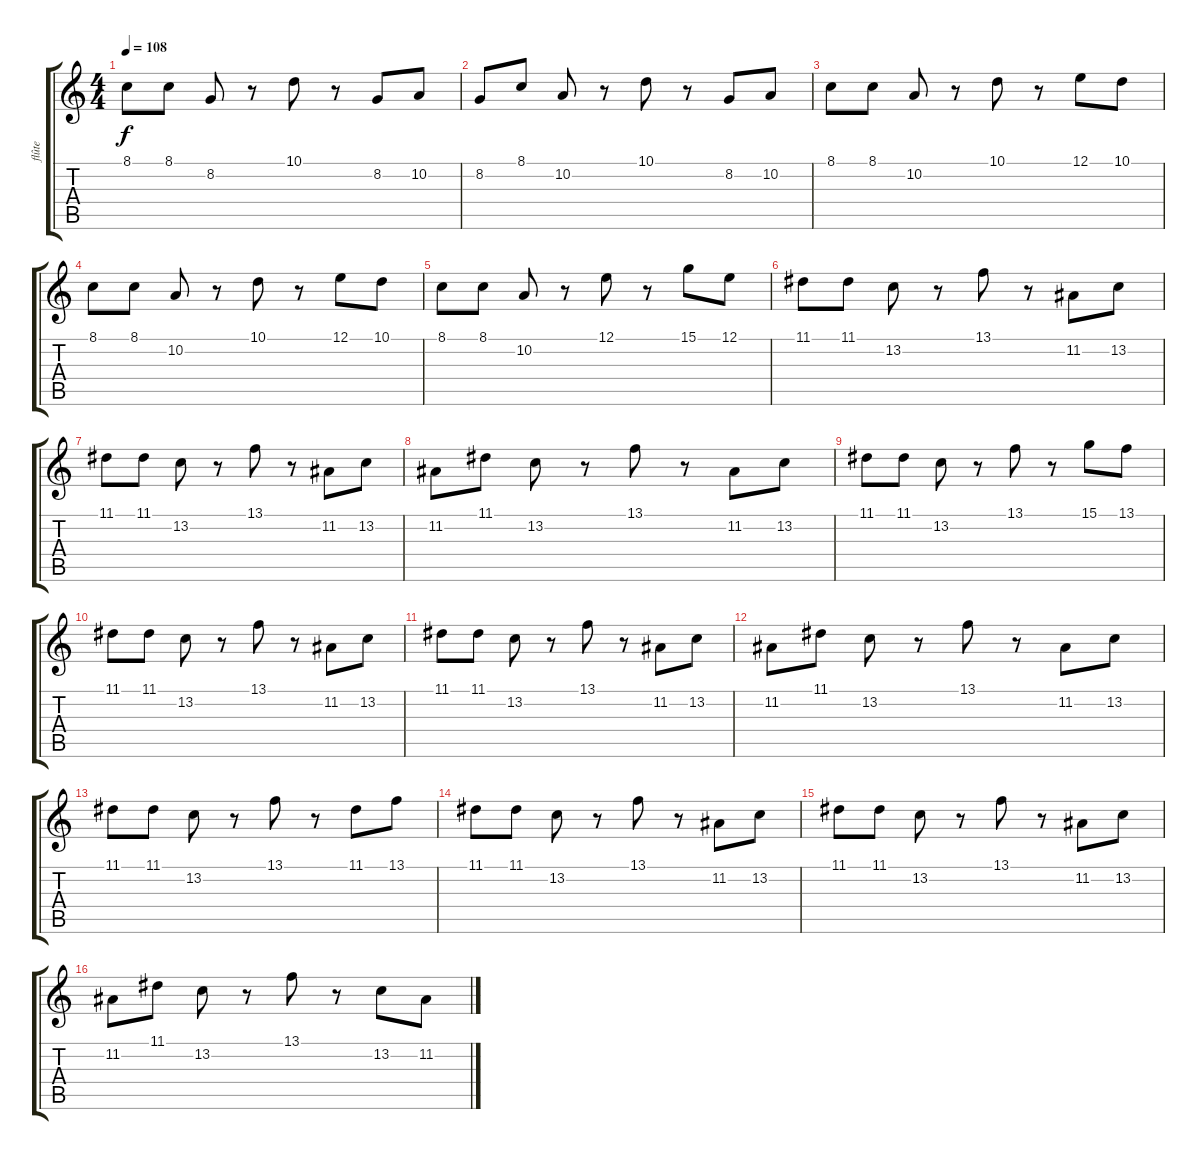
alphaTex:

\track ("flûte" "flûte") {instrument lead4chiff}
\staff {score tabs}
\tuning (E4 B3 G3 D3 A2 E2) {hide}
\ts (4 4)
\tempo 108
\clef g2
\ks c
8.1.8{dy f} 8.1.8 8.2.8 r.8 10.1.8 r.8 8.2.8 10.2.8 |
8.2.8 8.1.8 10.2.8 r.8 10.1.8 r.8 8.2.8 10.2.8 |
8.1.8 8.1.8 10.2.8 r.8 10.1.8 r.8 12.1.8 10.1.8 |
8.1.8 8.1.8 10.2.8 r.8 10.1.8 r.8 12.1.8 10.1.8 |
8.1.8 8.1.8 10.2.8 r.8 12.1.8 r.8 15.1.8 12.1.8 |
11.1.8 11.1.8 13.2.8 r.8 13.1.8 r.8 11.2.8 13.2.8 |
11.1.8 11.1.8 13.2.8 r.8 13.1.8 r.8 11.2.8 13.2.8 |
11.2.8 11.1.8 13.2.8 r.8 13.1.8 r.8 11.2.8 13.2.8 |
11.1.8 11.1.8 13.2.8 r.8 13.1.8 r.8 15.1.8 13.1.8 |
11.1.8 11.1.8 13.2.8 r.8 13.1.8 r.8 11.2.8 13.2.8 |
11.1.8 11.1.8 13.2.8 r.8 13.1.8 r.8 11.2.8 13.2.8 |
11.2.8 11.1.8 13.2.8 r.8 13.1.8 r.8 11.2.8 13.2.8 |
11.1.8 11.1.8 13.2.8 r.8 13.1.8 r.8 11.1.8 13.1.8 |
11.1.8 11.1.8 13.2.8 r.8 13.1.8 r.8 11.2.8 13.2.8 |
11.1.8 11.1.8 13.2.8 r.8 13.1.8 r.8 11.2.8 13.2.8 |
11.2.8 11.1.8 13.2.8 r.8 13.1.8 r.8 13.2.8 11.2.8
